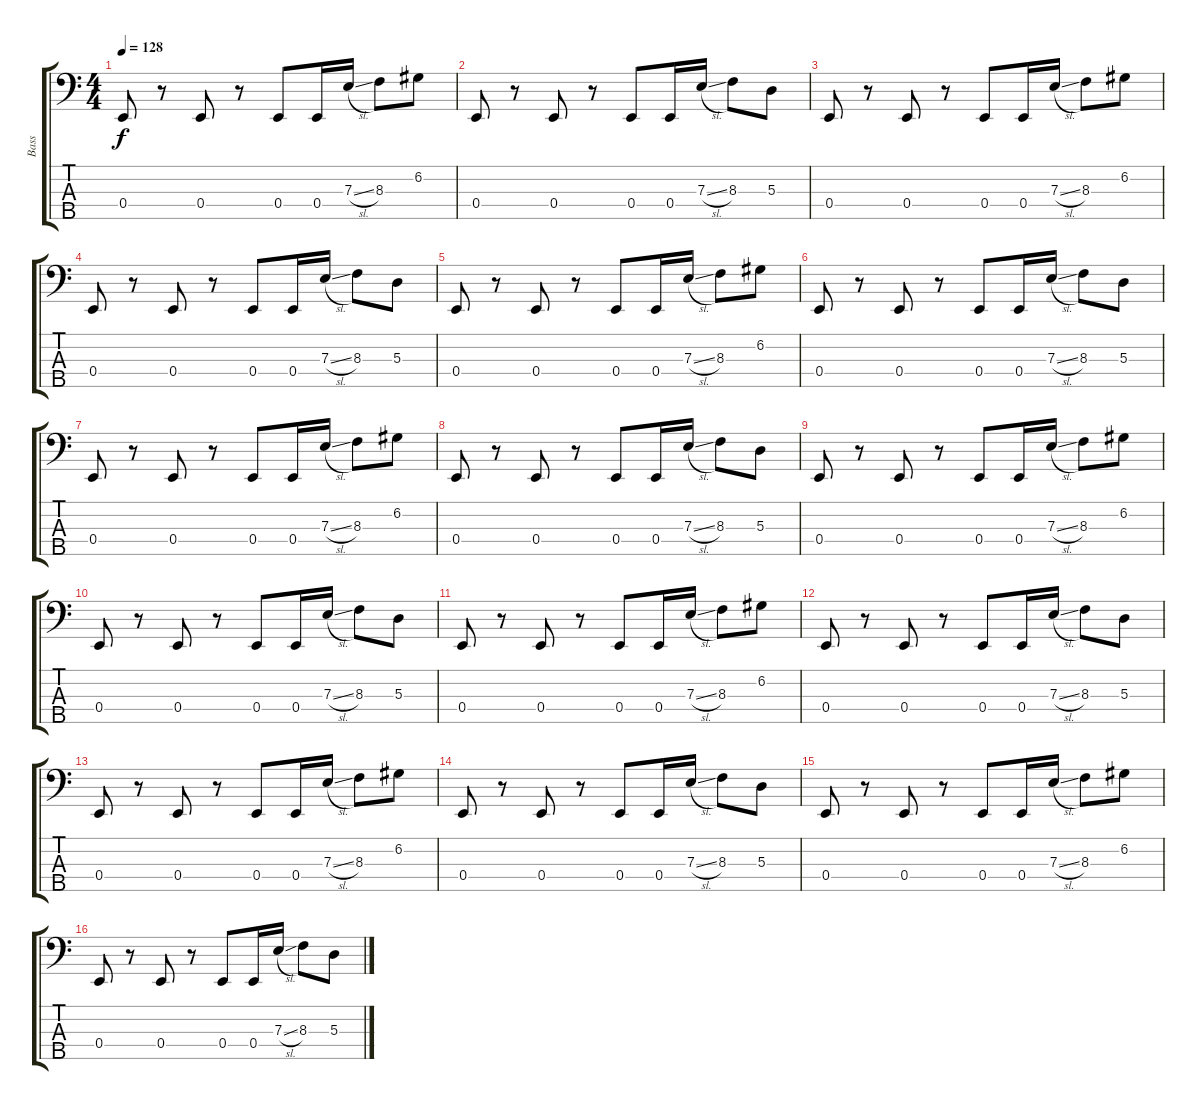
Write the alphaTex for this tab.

\track ("Bass" "Bass") {instrument electricbassfinger}
\staff {score tabs}
\tuning (G2 D2 A1 E1 B0) {hide}
\ts (4 4)
\tempo 128
\clef f4
\ks c
0.4.8{dy f} r.8 0.4.8 r.8 0.4.8 0.4.16 7.3{sl}.16 8.3.8 6.2.8 |
0.4.8 r.8 0.4.8 r.8 0.4.8 0.4.16 7.3{sl}.16 8.3.8 5.3.8 |
0.4.8 r.8 0.4.8 r.8 0.4.8 0.4.16 7.3{sl}.16 8.3.8 6.2.8 |
0.4.8 r.8 0.4.8 r.8 0.4.8 0.4.16 7.3{sl}.16 8.3.8 5.3.8 |
0.4.8 r.8 0.4.8 r.8 0.4.8 0.4.16 7.3{sl}.16 8.3.8 6.2.8 |
0.4.8 r.8 0.4.8 r.8 0.4.8 0.4.16 7.3{sl}.16 8.3.8 5.3.8 |
0.4.8 r.8 0.4.8 r.8 0.4.8 0.4.16 7.3{sl}.16 8.3.8 6.2.8 |
0.4.8 r.8 0.4.8 r.8 0.4.8 0.4.16 7.3{sl}.16 8.3.8 5.3.8 |
0.4.8 r.8 0.4.8 r.8 0.4.8 0.4.16 7.3{sl}.16 8.3.8 6.2.8 |
0.4.8 r.8 0.4.8 r.8 0.4.8 0.4.16 7.3{sl}.16 8.3.8 5.3.8 |
0.4.8 r.8 0.4.8 r.8 0.4.8 0.4.16 7.3{sl}.16 8.3.8 6.2.8 |
0.4.8 r.8 0.4.8 r.8 0.4.8 0.4.16 7.3{sl}.16 8.3.8 5.3.8 |
0.4.8 r.8 0.4.8 r.8 0.4.8 0.4.16 7.3{sl}.16 8.3.8 6.2.8 |
0.4.8 r.8 0.4.8 r.8 0.4.8 0.4.16 7.3{sl}.16 8.3.8 5.3.8 |
0.4.8 r.8 0.4.8 r.8 0.4.8 0.4.16 7.3{sl}.16 8.3.8 6.2.8 |
0.4.8 r.8 0.4.8 r.8 0.4.8 0.4.16 7.3{sl}.16 8.3.8 5.3.8
